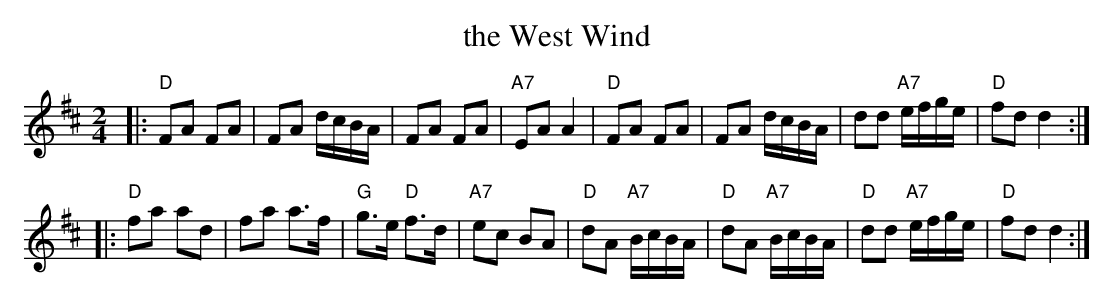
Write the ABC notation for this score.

X:1
T: the West Wind
M: 2/4
L: 1/8
K: D
|: "D"FA FA | FA d/c/B/A/ | FA FA | "A7"EA A2 \
|  "D"FA FA | FA d/c/B/A/ | dd "A7"e/f/g/e/ | "D"fd d2 :|
|: "D"fa ad | fa a>f | "G"g>e "D"f>d | "A7"ec BA \
|  "D"dA "A7"B/c/B/A/ |  "D"dA "A7"B/c/B/A/ | "D"dd "A7"e/f/g/e/ | "D"fd d2 :|
